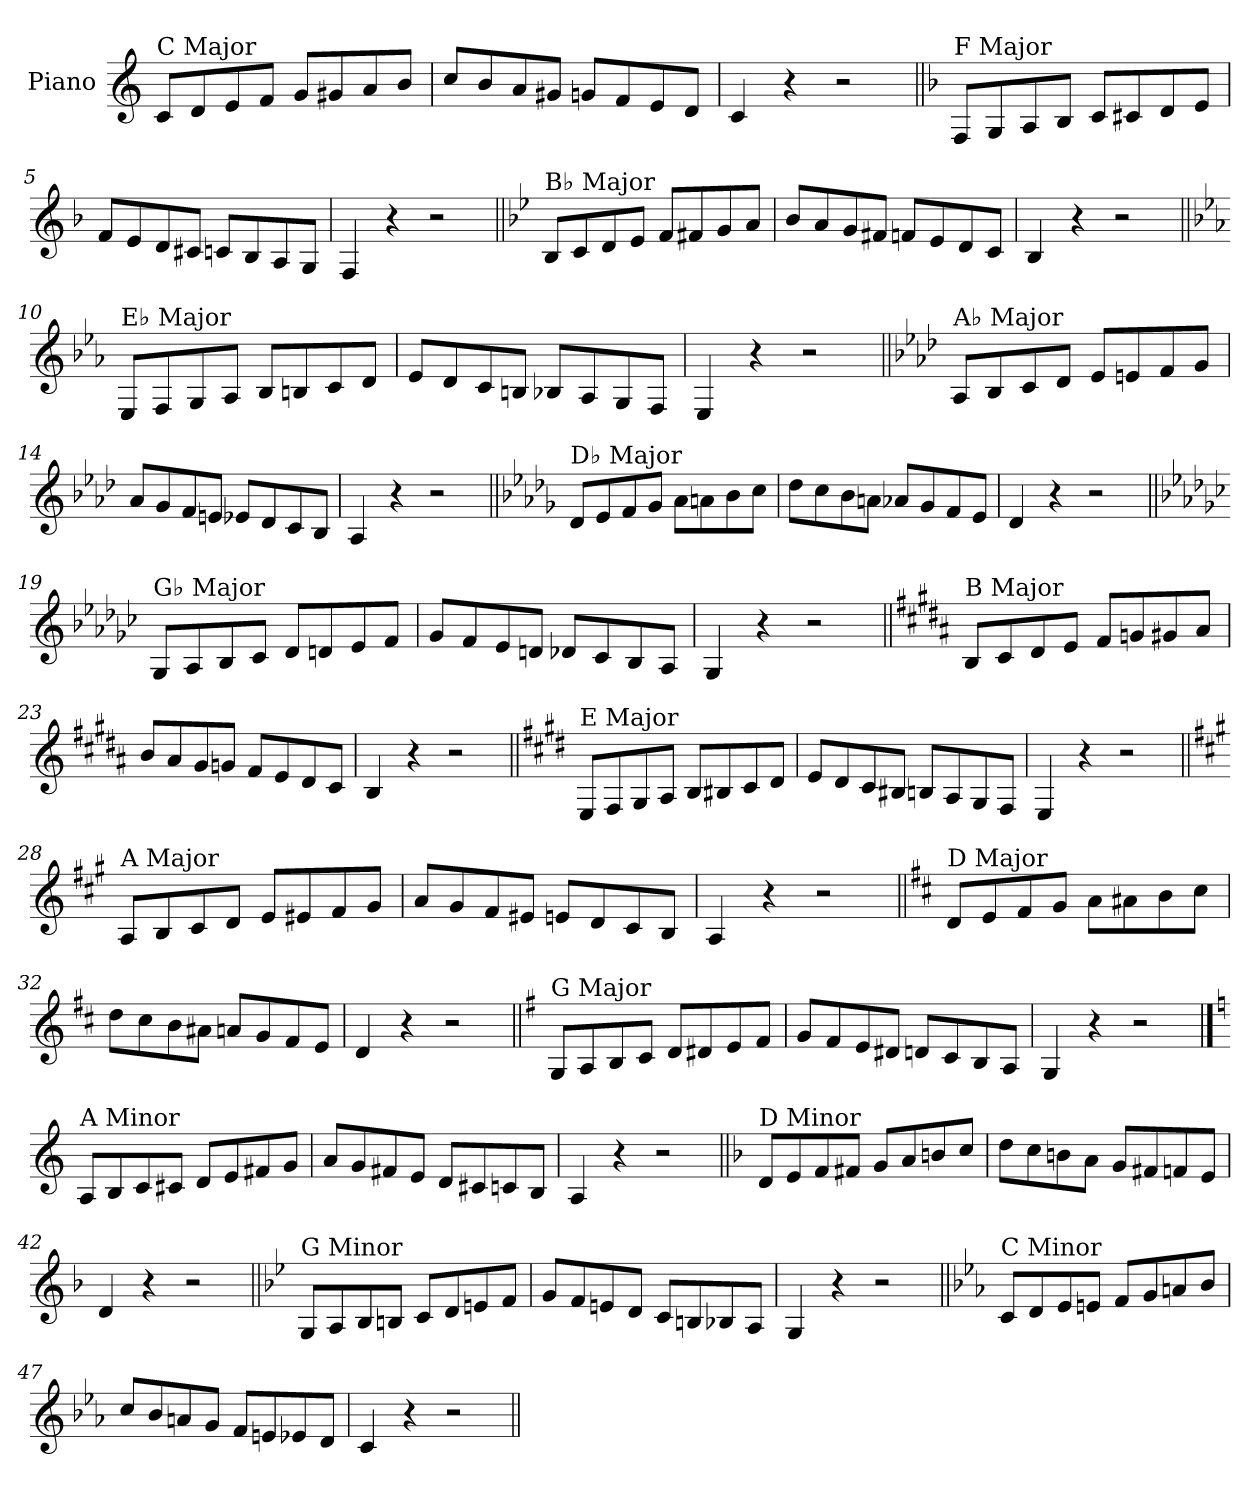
**kern
*part1
*staff1
*I"Piano
*I'Pno.
*clefG2
*k[]
=1
!LO:TX:a:t=C Major
8c/L
8d/
8e/
8f/J
8g/L
8g#X/
8a/
8b/J
=2
8cc/L
8b/
8a/
8g#X/J
8gn/L
8f/
8e/
8d/J
=3
4c/
4r
2r
=4||
*k[b-]
!LO:TX:a:t=F Major
8F/L
8G/
8A/
8B-/J
8c/L
8c#X/
8d/
8e/J
=5
8f/L
8e/
8d/
8c#X/J
8cn/L
8B-/
8A/
8G/J
=6
4F/
4r
2r
!!LO:LB:g=z
=7||
*k[b-e-]
!LO:TX:a:t=B♭ Major
8B-/L
8c/
8d/
8e-/J
8f/L
8f#X/
8g/
8a/J
=8
8b-/L
8a/
8g/
8f#X/J
8fn/L
8e-/
8d/
8c/J
=9
4B-/
4r
2r
=10||
*k[b-e-a-]
!LO:TX:a:t=E♭ Major
8E-/L
8F/
8G/
8A-/J
8B-/L
8Bn/
8c/
8d/J
=11
8e-/L
8d/
8c/
8Bn/J
8B-X/L
8A-/
8G/
8F/J
=12
4E-/
4r
2r
!!LO:LB:g=z
=13||
*k[b-e-a-d-]
!LO:TX:a:t=A♭ Major
8A-/L
8B-/
8c/
8d-/J
8e-/L
8en/
8f/
8g/J
=14
8a-/L
8g/
8f/
8en/J
8e-X/L
8d-/
8c/
8B-/J
=15
4A-/
4r
2r
=16||
*k[b-e-a-d-g-]
!LO:TX:a:t=D♭ Major
8d-/L
8e-/
8f/
8g-/J
8a-\L
8an\
8b-\
8cc\J
=17
8dd-\L
8cc\
8b-\
8an\J
8a-X/L
8g-/
8f/
8e-/J
=18
4d-/
4r
2r
!!LO:LB:g=z
=19||
*k[b-e-a-d-g-c-]
!LO:TX:a:t=G♭ Major
8G-/L
8A-/
8B-/
8c-/J
8d-/L
8dn/
8e-/
8f/J
=20
8g-/L
8f/
8e-/
8dn/J
8d-X/L
8c-/
8B-/
8A-/J
=21
4G-/
4r
2r
=22||
*k[f#c#g#d#a#]
!LO:TX:a:t=B Major
8B/L
8c#/
8d#/
8e/J
8f#/L
8gn/
8g#X/
8a#/J
=23
8b/L
8a#/
8g#/
8gn/J
8f#/L
8e/
8d#/
8c#/J
=24
4B/
4r
2r
!!LO:LB:g=z
=25||
*k[f#c#g#d#]
!LO:TX:a:t=E Major
8E/L
8F#/
8G#/
8A/J
8B/L
8B#X/
8c#/
8d#/J
=26
8e/L
8d#/
8c#/
8B#X/J
8Bn/L
8A/
8G#/
8F#/J
=27
4E/
4r
2r
=28||
*k[f#c#g#]
!LO:TX:a:t=A Major
8A/L
8B/
8c#/
8d/J
8e/L
8e#X/
8f#/
8g#/J
=29
8a/L
8g#/
8f#/
8e#X/J
8en/L
8d/
8c#/
8B/J
=30
4A/
4r
2r
!!LO:LB:g=z
=31||
*k[f#c#]
!LO:TX:a:t=D Major
8d/L
8e/
8f#/
8g/J
8a\L
8a#X\
8b\
8cc#\J
=32
8dd\L
8cc#\
8b\
8a#X\J
8an/L
8g/
8f#/
8e/J
=33
4d/
4r
2r
=34||
*k[f#]
!LO:TX:a:t=G Major
8G/L
8A/
8B/
8c/J
8d/L
8d#X/
8e/
8f#/J
=35
8g/L
8f#/
8e/
8d#X/J
8dn/L
8c/
8B/
8A/J
=36
4G/
4r
2r
!!LO:PB:g=z
==37
*k[]
!LO:TX:a:t=A Minor
8A/L
8B/
8c/
8c#X/J
8d/L
8e/
8f#X/
8g/J
=38
8a/L
8g/
8f#X/
8e/J
8d/L
8c#X/
8cn/
8B/J
=39
4A/
4r
2r
=40||
*k[b-]
!LO:TX:a:t=D Minor
8d/L
8e/
8f/
8f#X/J
8g/L
8a/
8bn/
8cc/J
=41
8dd\L
8cc\
8bn\
8a\J
8g/L
8f#X/
8fn/
8e/J
=42
4d/
4r
2r
!!LO:LB:g=z
=43||
*k[b-e-]
!LO:TX:a:t=G Minor
8G/L
8A/
8B-/
8Bn/J
8c/L
8d/
8en/
8f/J
=44
8g/L
8f/
8en/
8d/J
8c/L
8Bn/
8B-X/
8A/J
=45
4G/
4r
2r
=46||
*k[b-e-a-]
!LO:TX:a:t=C Minor
8c/L
8d/
8e-/
8en/J
8f/L
8g/
8an/
8b-/J
=47
8cc/L
8b-/
8an/
8g/J
8f/L
8en/
8e-X/
8d/J
=48
4c/
4r
2r
=||
*-
